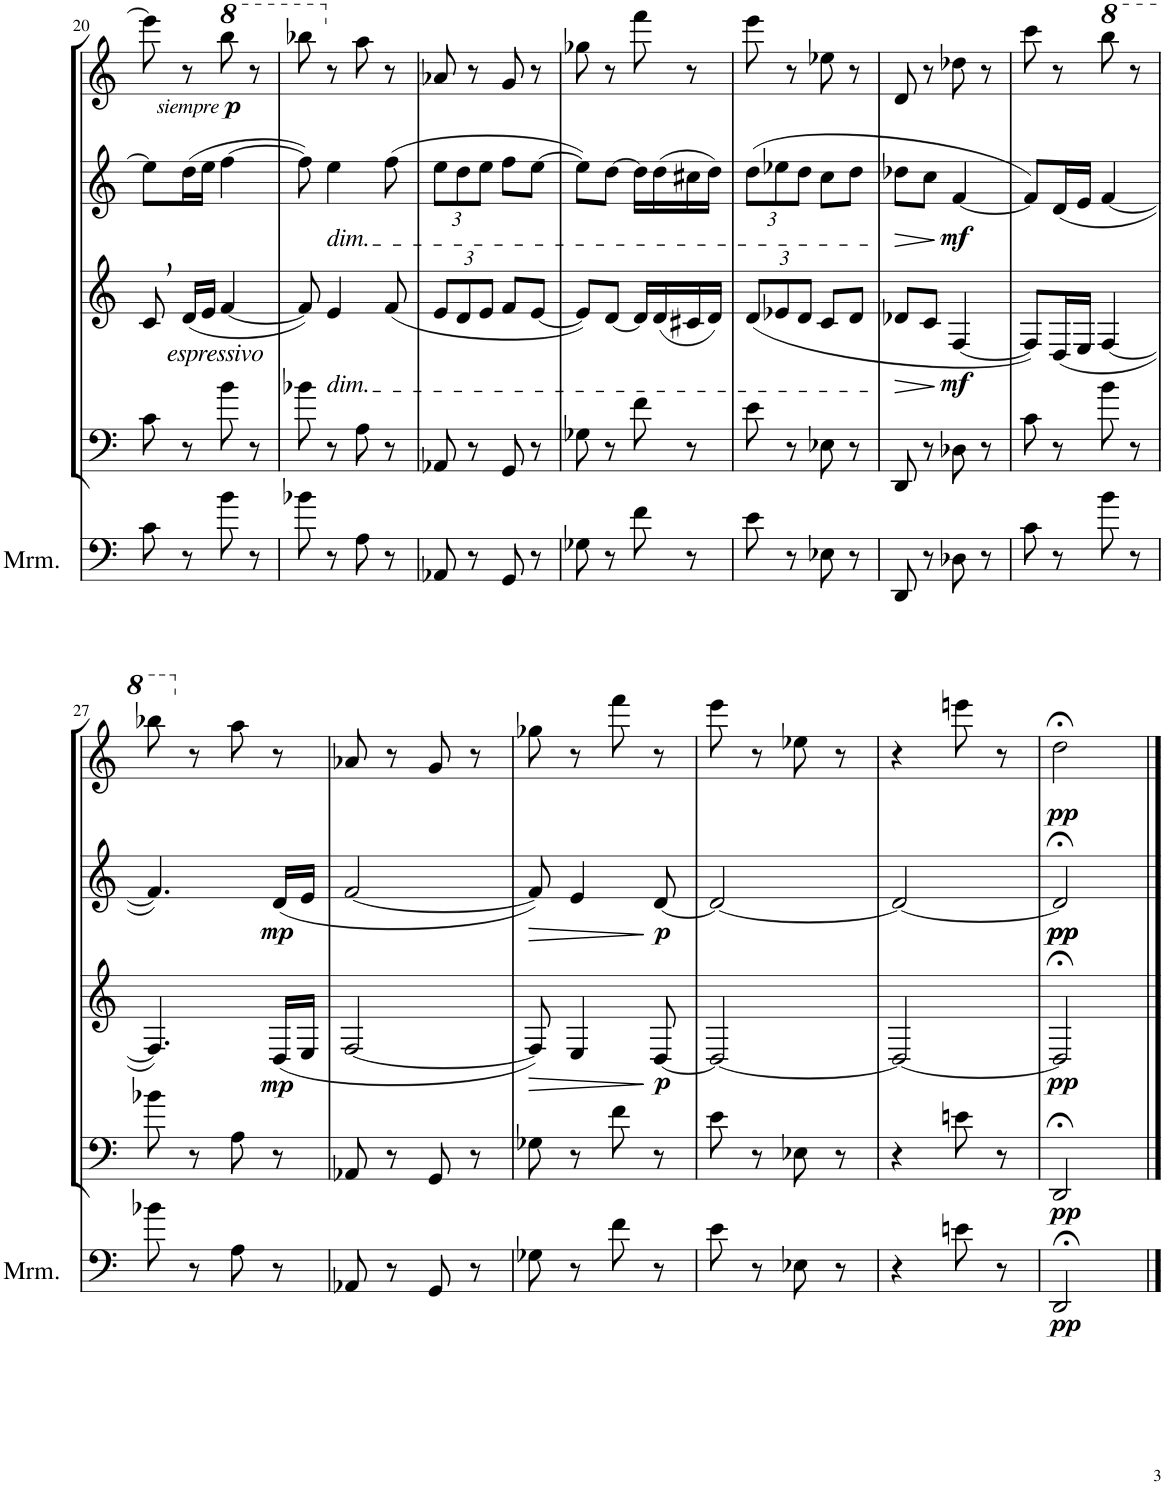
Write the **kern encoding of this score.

**kern	**dynam	**kern	**dynam	**kern	**dynam	**kern	**dynam	**kern	**dynam
*part5	*part5	*part4	*part4	*part3	*part3	*part2	*part2	*part1	*part1
*staff5	*staff5	*staff4	*staff4	*staff3	*staff3	*staff2	*staff2	*staff1	*staff1
*I"reference	*	*I"Bassoon	*	*I"Bb Clarinet	*	*I"Oboe	*	*I"Flute	*
*	*	*I'Bsn	*	*I'Cl	*	*I'Ob	*	*I'Fl	*
!!LO:PB:g=z
*clefF4	*	*clefF4	*	*clefG2	*	*clefG2	*	*clefG2	*
*	*	*	*	*ITrd1c2	*	*	*	*	*
*k[]	*	*k[]	*	*k[]	*	*k[]	*	*k[]	*
*M2/4	*	*M2/4	*	*M2/4	*	*M2/4	*	*M2/4	*
=20	=20	=20	=20	=20	=20	=20	=20	=20	=20
8c\	.	8c\	.	8c,/	.	8ee\L]	.	8eee\]	.
!	!	!	!	!LO:TX:b:i:t=espressivo	!	!	!	!	!
8r	.	8r	.	(16d/LL	.	(16dd\L	.	8r	.
.	.	.	.	16e/JJ	.	16ee\JJ	.	.	.
*	*	*	*	*	*	*	*	*8va	*
!	!	!	!	!	!	!	!	!	!LO:DY:b
!	!	!	!	!	!	!	!	!	!LO:DY:n=1:b
8b\	.	8b\	.	[4f/	.	[4ff\	.	8bbb\	other-dynamics p
8r	.	8r	.	.	.	.	.	8r	.
=21	=21	=21	=21	=21	=21	=21	=21	=21	=21
8b-X\	.	8b-X\	.	8f/])	.	8ff\])	.	8bbb-X\	.
*	*	*	*	*	*	*	*	*X8va	*
!	!	!	!	!	!	!LO:TX:b:i:t=dim.	!	!	!
!	!	!	!	!LO:TX:b:i:t=dim.	!	!	!	!	!
8r	.	8r	.	4e/	.	4ee\	.	8r	.
8A\	.	8A\	.	.	.	.	.	8aa\	.
8r	.	8r	.	(8f/	.	(8ff\	.	8r	.
=22	=22	=22	=22	=22	=22	=22	=22	=22	=22
*	*	*	*	*Xbrackettup	*	*Xbrackettup	*	*	*
8AA-X/	.	8AA-X/	.	12e/L	.	12ee\L	.	8a-X/	.
.	.	.	.	12d/	.	12dd\	.	.	.
8r	.	8r	.	.	.	.	.	8r	.
.	.	.	.	12e/J	.	12ee\J	.	.	.
8GG/	.	8GG/	.	8f/L	.	8ff\L	.	8g/	.
8r	.	8r	.	[8e/J	.	[8ee\J	.	8r	.
=23	=23	=23	=23	=23	=23	=23	=23	=23	=23
8G-X\	.	8G-X\	.	8e/L])	.	8ee\L])	.	8gg-X\	.
8r	.	8r	.	[8d/J	.	[8dd\J	.	8r	.
8f\	.	8f\	.	16d/LL]	.	16dd\LL]	.	8fff\	.
.	.	.	.	(16d/	.	(16dd\	.	.	.
8r	.	8r	.	16c#X/	.	16cc#X\	.	8r	.
.	.	.	.	16d/JJ)	.	16dd\JJ)	.	.	.
=24	=24	=24	=24	=24	=24	=24	=24	=24	=24
8e\	.	8e\	.	(12d/L	.	(12dd\L	.	8eee\	.
.	.	.	.	12e-X/	.	12ee-X\	.	.	.
8r	.	8r	.	.	.	.	.	8r	.
.	.	.	.	12d/J	.	12dd\J	.	.	.
8E-X\	.	8E-X\	.	8c/L	.	8cc\L	.	8ee-X\	.
8r	.	8r	.	8d/J	.	8dd\J	.	8r	.
=25	=25	=25	=25	=25	=25	=25	=25	=25	=25
!	!	!	!	!	!LO:HP:b	!	!LO:HP:b	!	!
8DD/	.	8DD/	.	8d-X/L	>	8dd-X\L	>	8d/	.
8r	.	8r	.	8c/J	.	8cc\J	.	8r	.
!	!	!	!	!	!LO:DY:n=1:b	!	!LO:DY:n=1:b	!	!
8D-X\	.	8D-X\	.	[4F/	] mf	[4f/	] mf	8dd-X\	.
8r	.	8r	.	.	.	.	.	8r	.
=26	=26	=26	=26	=26	=26	=26	=26	=26	=26
8c\	.	8c\	.	8F/L])	.	8f/L])	.	8ccc\	.
8r	.	8r	.	(16D/L	.	(16d/L	.	8r	.
.	.	.	.	16E/JJ	.	16e/JJ	.	.	.
*	*	*	*	*	*	*	*	*8va	*
8b\	.	8b\	.	[4F/	.	[4f/	.	8bbb\	.
8r	.	8r	.	.	.	.	.	8r	.
!!LO:LB:g=z
=27	=27	=27	=27	=27	=27	=27	=27	=27	=27
8b-X\	.	8b-X\	.	4.F/])	.	4.f/])	.	8bbb-X\	.
*	*	*	*	*	*	*	*	*X8va	*
8r	.	8r	.	.	.	.	.	8r	.
8A\	.	8A\	.	.	.	.	.	8aa\	.
!	!	!	!	!	!LO:DY:b	!	!LO:DY:b	!	!
8r	.	8r	.	(16D/LL	mp	(16d/LL	mp	8r	.
.	.	.	.	16E/JJ	.	16e/JJ	.	.	.
=28	=28	=28	=28	=28	=28	=28	=28	=28	=28
8AA-X/	.	8AA-X/	.	[2F/	.	[2f/	.	8a-X/	.
8r	.	8r	.	.	.	.	.	8r	.
8GG/	.	8GG/	.	.	.	.	.	8g/	.
8r	.	8r	.	.	.	.	.	8r	.
=29	=29	=29	=29	=29	=29	=29	=29	=29	=29
!	!	!	!	!	!LO:HP:b	!	!LO:HP:b	!	!
8G-X\	.	8G-X\	.	8F/])	>	8f/])	>	8gg-X\	.
8r	.	8r	.	4E/	.	4e/	.	8r	.
8f\	.	8f\	.	.	.	.	.	8fff\	.
!	!	!	!	!	!LO:DY:n=1:b	!	!LO:DY:n=1:b	!	!
8r	.	8r	.	[8D/	] p	[8d/	] p	8r	.
=30	=30	=30	=30	=30	=30	=30	=30	=30	=30
8e\	.	8e\	.	2D/_	.	2d/_	.	8eee\	.
8r	.	8r	.	.	.	.	.	8r	.
8E-X\	.	8E-X\	.	.	.	.	.	8ee-X\	.
8r	.	8r	.	.	.	.	.	8r	.
=31	=31	=31	=31	=31	=31	=31	=31	=31	=31
4r	.	4r	.	2D/_	.	2d/_	.	4r	.
8en\	.	8en\	.	.	.	.	.	8eeen\	.
8r	.	8r	.	.	.	.	.	8r	.
=32	=32	=32	=32	=32	=32	=32	=32	=32	=32
!	!LO:DY:b	!	!LO:DY:b	!	!LO:DY:b	!	!LO:DY:b	!	!
!	!	!	!	!	!	!	!LO:DY:n=1:b	!	!LO:DY:b
2DD;</	pp	2DD;</	pp	2D;</]	pp	2d;</]	pp pp	2dd;<\	pp
==	==	==	==	==	==	==	==	==	==
*-	*-	*-	*-	*-	*-	*-	*-	*-	*-
